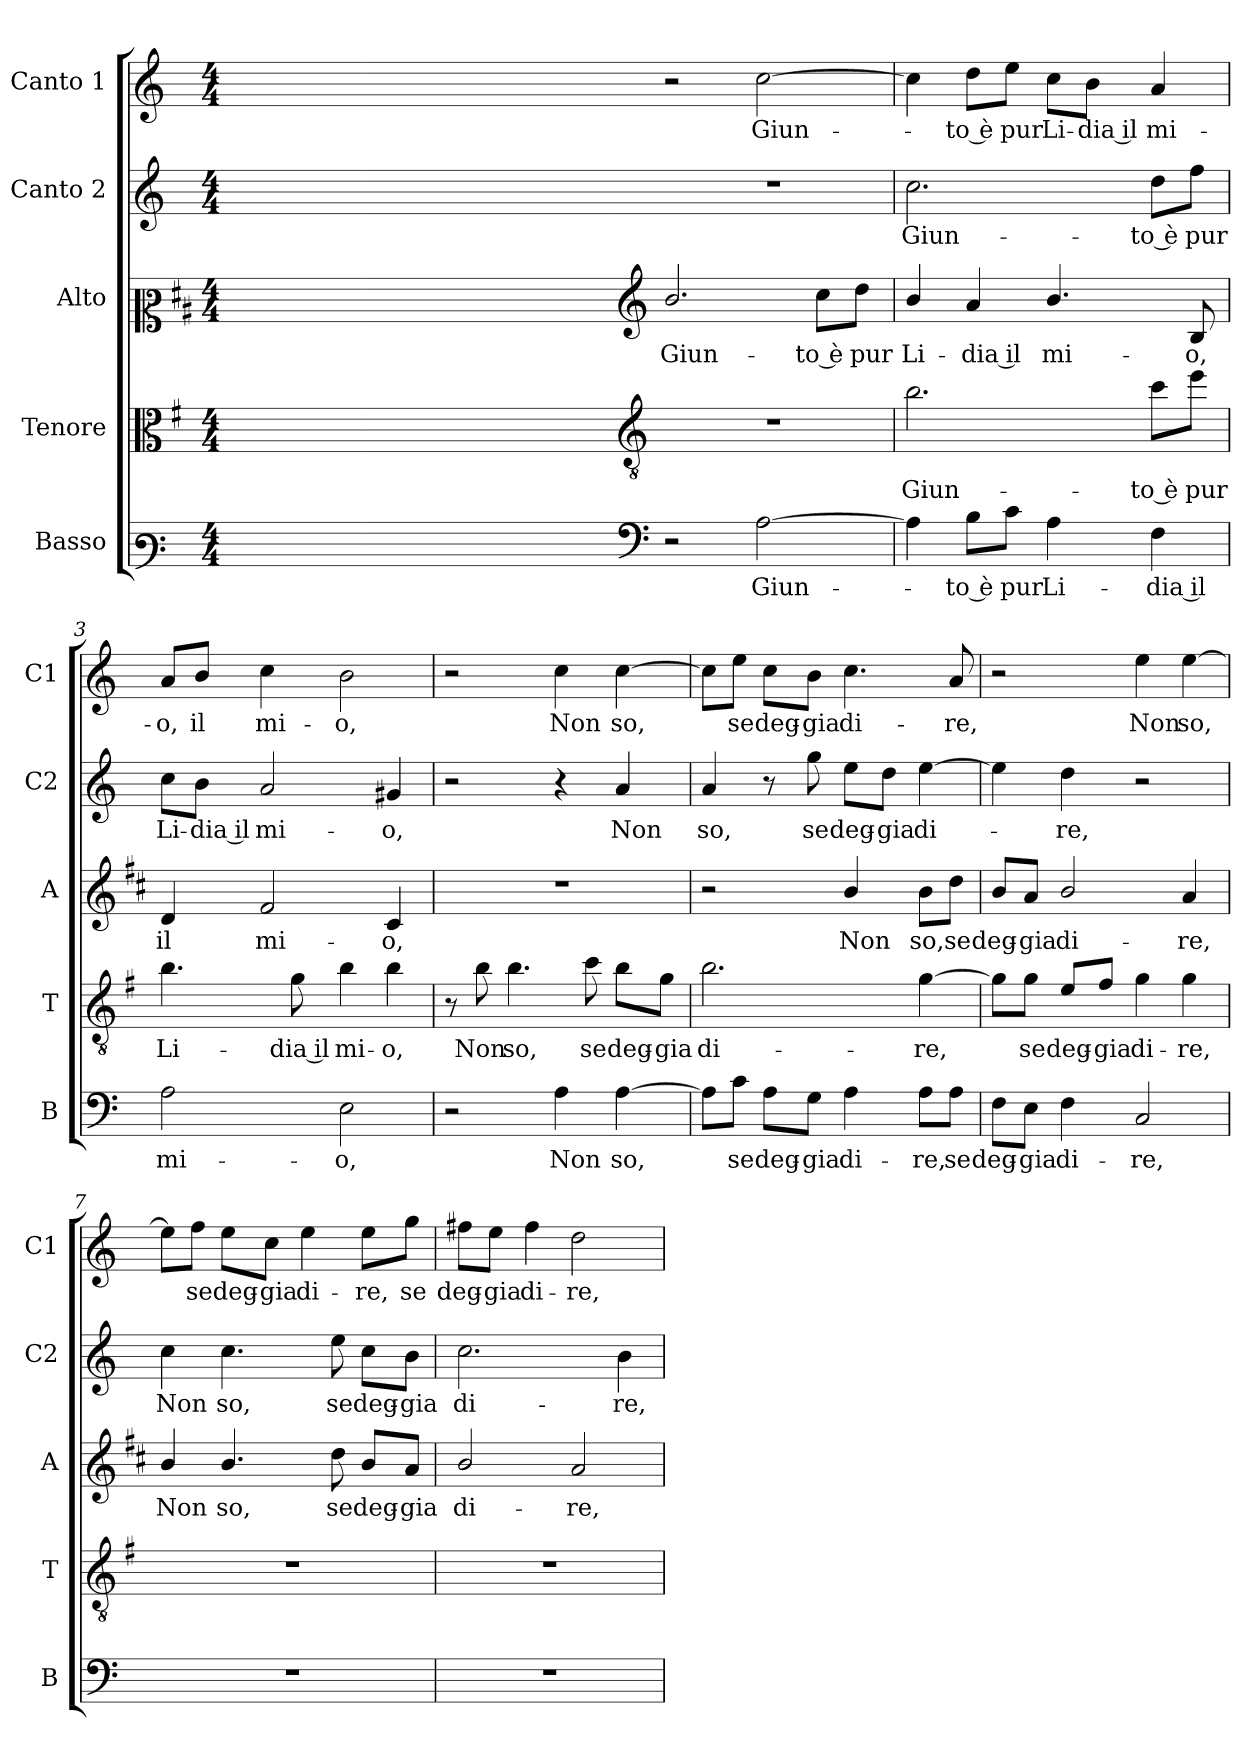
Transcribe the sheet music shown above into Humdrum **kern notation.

**kern	**text	**kern	**text	**kern	**text	**kern	**text	**kern	**text
*part5	*part5	*part4	*part4	*part3	*part3	*part2	*part2	*part1	*part1
*staff5	*staff5	*staff4	*staff4	*staff3	*staff3	*staff2	*staff2	*staff1	*staff1
*I"Basso	*	*I"Tenore	*	*I"Alto	*	*I"Canto 2	*	*I"Canto 1	*
*I'B	*	*I'T	*	*I'A	*	*I'C2	*	*I'C1	*
*clefF3	*	*clefC3	*	*clefC2	*	*clefG2	*	*clefG2	*
*	*	*ITrd4c7	*	*ITrd1c2	*	*	*	*	*
*k[]	*	*k[]	*	*k[]	*	*k[]	*	*k[]	*
*C:	*	*C:	*	*C:	*	*C:	*	*C:	*
*M4/4	*	*M4/4	*	*M4/4	*	*M4/4	*	*M4/4	*
=	=	=	=	=	=	=	=	=	=
1ryy	.	1ryy	.	1ryy	.	1ryy	.	1ryy	.
=1X-	=1X-	=1X-	=1X-	=1X-	=1X-	=1X-	=1X-	=1X-	=1X-
4ryy	.	4ryy	.	4ryy	.	4ryy	.	4ryy	.
4ryy	.	4ryy	.	4ryy	.	4ryy	.	4ryy	.
4ryy	.	4ryy	.	4ryy	.	4ryy	.	4ryy	.
4ryy	.	4ryy	.	4ryy	.	4ryy	.	4ryy	.
=1-	=1-	=1-	=1-	=1-	=1-	=1-	=1-	=1-	=1-
*clefF4	*	*clefGv2	*	*clefG2	*	*	*	*	*
!	!	!	!	!	!LO:LY:b	!	!	!	!
2r	.	1r	.	2.a/	Giun-	1r	.	2r	.
!	!LO:LY:b	!	!	!	!	!	!	!	!LO:LY:b
[2A\	Giun-	.	.	.	.	.	.	[2cc\	Giun-
!	!	!	!	!	!LO:LY:b	!	!	!	!
.	.	.	.	8b\L	-to è	.	.	.	.
!	!	!	!	!	!LO:LY:b	!	!	!	!
.	.	.	.	8cc\J	pur	.	.	.	.
=2	=2	=2	=2	=2	=2	=2	=2	=2	=2
!	!	!	!LO:LY:b	!	!LO:LY:b	!	!LO:LY:b	!	!
4A\]	.	2.e\	Giun-	4a/	Li-	2.cc\	Giun-	4cc\]	.
!	!LO:LY:b	!	!	!	!LO:LY:b	!	!	!	!LO:LY:b
8B\L	-to è	.	.	4g/	-dia il	.	.	8dd\L	-to è
!	!LO:LY:b	!	!	!	!	!	!	!	!LO:LY:b
8c\J	pur	.	.	.	.	.	.	8ee\J	pur
!	!LO:LY:b	!	!	!	!LO:LY:b	!	!	!	!LO:LY:b
4A\	Li-	.	.	4.a/	mi-	.	.	8cc\L	Li-
!	!	!	!	!	!	!	!	!	!LO:LY:b
.	.	.	.	.	.	.	.	8b\J	-dia il
!	!LO:LY:b	!	!LO:LY:b	!	!	!	!LO:LY:b	!	!LO:LY:b
4F\	-dia il	8f\L	-to è	.	.	8dd\L	-to è	4a/	mi-
!	!	!	!LO:LY:b	!	!LO:LY:b	!	!LO:LY:b	!	!
.	.	8a\J	pur	8A/	-o,	8ff\J	pur	.	.
=3	=3	=3	=3	=3	=3	=3	=3	=3	=3
!	!LO:LY:b	!	!LO:LY:b	!	!LO:LY:b	!	!LO:LY:b	!	!LO:LY:b
2A\	mi-	4.e\	Li-	4c/	il	8cc\L	Li-	8a/L	-o,
!	!	!	!	!	!	!	!LO:LY:b	!	!LO:LY:b
.	.	.	.	.	.	8b\J	-dia il	8b/J	il
!	!	!	!	!	!LO:LY:b	!	!LO:LY:b	!	!LO:LY:b
.	.	.	.	2e/	mi-	2a/	mi-	4cc\	mi-
!	!	!	!LO:LY:b	!	!	!	!	!	!
.	.	8c\	-dia il	.	.	.	.	.	.
!	!LO:LY:b	!	!LO:LY:b	!	!	!	!	!	!LO:LY:b
2E\	-o,	4e\	mi-	.	.	.	.	2b\	-o,
!	!	!	!LO:LY:b	!	!LO:LY:b	!	!LO:LY:b	!	!
.	.	4e\	-o,	4B/	-o,	4g#X/	-o,	.	.
=4	=4	=4	=4	=4	=4	=4	=4	=4	=4
2r	.	8r	.	1r	.	2r	.	2r	.
!	!	!	!LO:LY:b	!	!	!	!	!	!
.	.	8e\	Non	.	.	.	.	.	.
!	!	!	!LO:LY:b	!	!	!	!	!	!
.	.	4.e\	so,	.	.	.	.	.	.
!	!LO:LY:b	!	!	!	!	!	!	!	!LO:LY:b
4A\	Non	.	.	.	.	4r	.	4cc\	Non
!	!	!	!LO:LY:b	!	!	!	!	!	!
.	.	8f\	se	.	.	.	.	.	.
!	!LO:LY:b	!	!LO:LY:b	!	!	!	!LO:LY:b	!	!LO:LY:b
[4A\	so,	8e\L	deg-	.	.	4a/	Non	[4cc\	so,
!	!	!	!LO:LY:b	!	!	!	!	!	!
.	.	8c\J	-gia	.	.	.	.	.	.
!!LO:LB:g=z
=5	=5	=5	=5	=5	=5	=5	=5	=5	=5
!	!	!	!LO:LY:b	!	!	!	!LO:LY:b	!	!
8A\L]	.	2.e\	di-	2r	.	4a/	so,	8cc\L]	.
!	!LO:LY:b	!	!	!	!	!	!	!	!LO:LY:b
8c\J	se	.	.	.	.	.	.	8ee\J	se
!	!LO:LY:b	!	!	!	!	!	!	!	!LO:LY:b
8A\L	deg-	.	.	.	.	8r	.	8cc\L	deg-
!	!LO:LY:b	!	!	!	!	!	!LO:LY:b	!	!LO:LY:b
8G\J	-gia	.	.	.	.	8gg\	se	8b\J	-gia
!	!LO:LY:b	!	!	!	!LO:LY:b	!	!LO:LY:b	!	!LO:LY:b
4A\	di-	.	.	4a/	Non	8ee\L	deg-	4.cc\	di-
!	!	!	!	!	!	!	!LO:LY:b	!	!
.	.	.	.	.	.	8dd\J	-gia	.	.
!	!LO:LY:b	!	!LO:LY:b	!	!LO:LY:b	!	!LO:LY:b	!	!
8A\L	-re,	[4c\	-re,	8a\L	so,	[4ee\	di-	.	.
!	!LO:LY:b	!	!	!	!LO:LY:b	!	!	!	!LO:LY:b
8A\J	se	.	.	8cc\J	se	.	.	8a/	-re,
=6	=6	=6	=6	=6	=6	=6	=6	=6	=6
!	!LO:LY:b	!	!	!	!LO:LY:b	!	!	!	!
8F\L	deg-	8c\L]	.	8a/L	deg-	4ee\]	.	2r	.
!	!LO:LY:b	!	!LO:LY:b	!	!LO:LY:b	!	!	!	!
8E\J	-gia	8c\J	se	8g/J	-gia	.	.	.	.
!	!LO:LY:b	!	!LO:LY:b	!	!LO:LY:b	!	!LO:LY:b	!	!
4F\	di-	8A/L	deg-	2a/	di-	4dd\	-re,	.	.
!	!	!	!LO:LY:b	!	!	!	!	!	!
.	.	8B/J	-gia	.	.	.	.	.	.
!	!LO:LY:b	!	!LO:LY:b	!	!	!	!	!	!LO:LY:b
2C/	-re,	4c\	di-	.	.	2r	.	4ee\	Non
!	!	!	!LO:LY:b	!	!LO:LY:b	!	!	!	!LO:LY:b
.	.	4c\	-re,	4g/	-re,	.	.	[4ee\	so,
=7	=7	=7	=7	=7	=7	=7	=7	=7	=7
!	!	!	!	!	!LO:LY:b	!	!LO:LY:b	!	!
1r	.	1r	.	4a/	Non	4cc\	Non	8ee\L]	.
!	!	!	!	!	!	!	!	!	!LO:LY:b
.	.	.	.	.	.	.	.	8ff\J	se
!	!	!	!	!	!LO:LY:b	!	!LO:LY:b	!	!LO:LY:b
.	.	.	.	4.a/	so,	4.cc\	so,	8ee\L	deg-
!	!	!	!	!	!	!	!	!	!LO:LY:b
.	.	.	.	.	.	.	.	8cc\J	-gia
!	!	!	!	!	!	!	!	!	!LO:LY:b
.	.	.	.	.	.	.	.	4ee\	di-
!	!	!	!	!	!LO:LY:b	!	!LO:LY:b	!	!
.	.	.	.	8cc\	se	8ee\	se	.	.
!	!	!	!	!	!LO:LY:b	!	!LO:LY:b	!	!LO:LY:b
.	.	.	.	8a/L	deg-	8cc\L	deg-	8ee\L	-re,
!	!	!	!	!	!LO:LY:b	!	!LO:LY:b	!	!LO:LY:b
.	.	.	.	8g/J	-gia	8b\J	-gia	8gg\J	se
=8	=8	=8	=8	=8	=8	=8	=8	=8	=8
!	!	!	!	!	!LO:LY:b	!	!LO:LY:b	!	!LO:LY:b
1r	.	1r	.	2a/	di-	2.cc\	di-	8ff#X\L	deg-
!	!	!	!	!	!	!	!	!	!LO:LY:b
.	.	.	.	.	.	.	.	8ee\J	-gia
!	!	!	!	!	!	!	!	!	!LO:LY:b
.	.	.	.	.	.	.	.	4ff#\	di-
!	!	!	!	!	!LO:LY:b	!	!	!	!LO:LY:b
.	.	.	.	2g/	-re,	.	.	2dd\	-re,
!	!	!	!	!	!	!	!LO:LY:b	!	!
.	.	.	.	.	.	4b\	-re,	.	.
=	=	=	=	=	=	=	=	=	=
*-	*-	*-	*-	*-	*-	*-	*-	*-	*-
